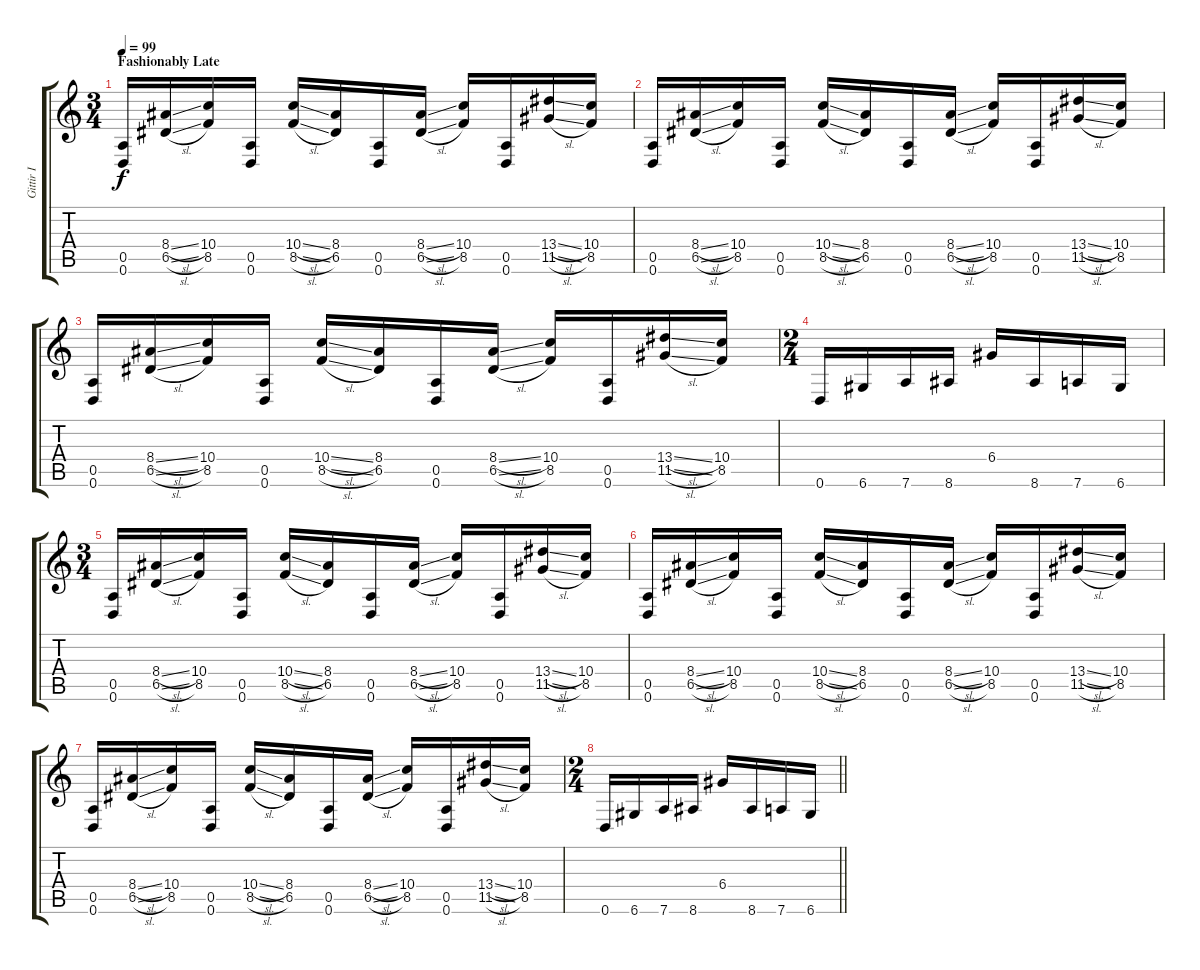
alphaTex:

\track ("Gittir I" "Gittir I") {instrument distortionguitar}
\staff {score tabs}
\tuning (E4 B3 G3 D3 A2 D2) {hide}
\ts (3 4)
\section ("" "Fashionably Late")
\tempo 99
\clef g2
\ks c
(0.5 0.6).16{dy f} (8.4{sl} 6.5{sl}).16 (10.4 8.5).16 (0.5 0.6).16 (10.4{sl} 8.5{sl}).16 (8.4 6.5).16 (0.5 0.6).16 (8.4{sl} 6.5{sl}).16 (10.4 8.5).16 (0.5 0.6).16 (13.4{sl} 11.5{sl}).16 (10.4 8.5).16 |
(0.5 0.6).16 (8.4{sl} 6.5{sl}).16 (10.4 8.5).16 (0.5 0.6).16 (10.4{sl} 8.5{sl}).16 (8.4 6.5).16 (0.5 0.6).16 (8.4{sl} 6.5{sl}).16 (10.4 8.5).16 (0.5 0.6).16 (13.4{sl} 11.5{sl}).16 (10.4 8.5).16 |
(0.5 0.6).16 (8.4{sl} 6.5{sl}).16 (10.4 8.5).16 (0.5 0.6).16 (10.4{sl} 8.5{sl}).16 (8.4 6.5).16 (0.5 0.6).16 (8.4{sl} 6.5{sl}).16 (10.4 8.5).16 (0.5 0.6).16 (13.4{sl} 11.5{sl}).16 (10.4 8.5).16 |
\ts (2 4)
0.6.16 6.6.16 7.6.16 8.6.16 6.4.16 8.6.16 7.6.16 6.6.16 |
\ts (3 4)
(0.5 0.6).16 (8.4{sl} 6.5{sl}).16 (10.4 8.5).16 (0.5 0.6).16 (10.4{sl} 8.5{sl}).16 (8.4 6.5).16 (0.5 0.6).16 (8.4{sl} 6.5{sl}).16 (10.4 8.5).16 (0.5 0.6).16 (13.4{sl} 11.5{sl}).16 (10.4 8.5).16 |
(0.5 0.6).16 (8.4{sl} 6.5{sl}).16 (10.4 8.5).16 (0.5 0.6).16 (10.4{sl} 8.5{sl}).16 (8.4 6.5).16 (0.5 0.6).16 (8.4{sl} 6.5{sl}).16 (10.4 8.5).16 (0.5 0.6).16 (13.4{sl} 11.5{sl}).16 (10.4 8.5).16 |
(0.5 0.6).16 (8.4{sl} 6.5{sl}).16 (10.4 8.5).16 (0.5 0.6).16 (10.4{sl} 8.5{sl}).16 (8.4 6.5).16 (0.5 0.6).16 (8.4{sl} 6.5{sl}).16 (10.4 8.5).16 (0.5 0.6).16 (13.4{sl} 11.5{sl}).16 (10.4 8.5).16 |
\ts (2 4)
\barLineRight lightlight
0.6.16 6.6.16 7.6.16 8.6.16 6.4.16 8.6.16 7.6.16 6.6.16
